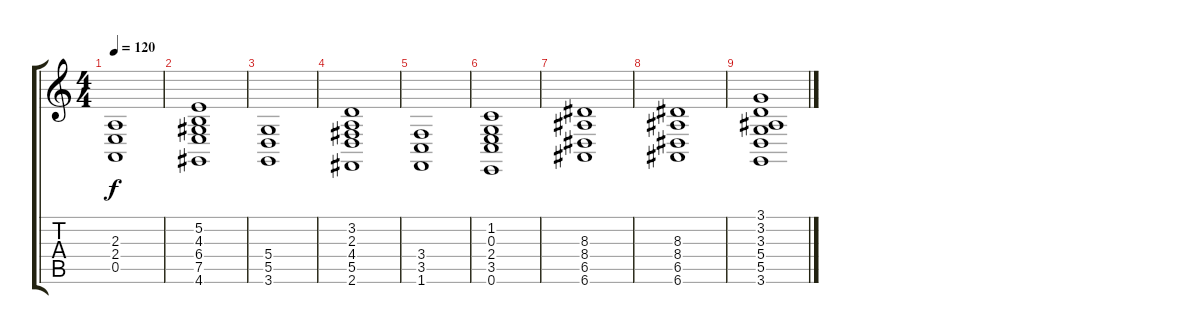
\track "" {instrument stringensemble2}
\staff {score tabs}
\tuning (E4 B3 G3 D3 A2 E2) {hide}
\ts (4 4)
\tempo 120
\clef g2
\ks c
(2.3 2.4 0.5).1{dy f instrument stringensemble2} |
(5.2 4.3 6.4 7.5 4.6).1 |
(5.4 5.5 3.6).1 |
(3.2 2.3 4.4 5.5 2.6).1 |
(3.4 3.5 1.6).1 |
(1.2 0.3 2.4 3.5 0.6).1 |
(8.3 8.4 6.5 6.6).1 |
(8.3 8.4 6.5 6.6).1 |
(3.1 3.2 3.3 5.4 5.5 3.6).1
